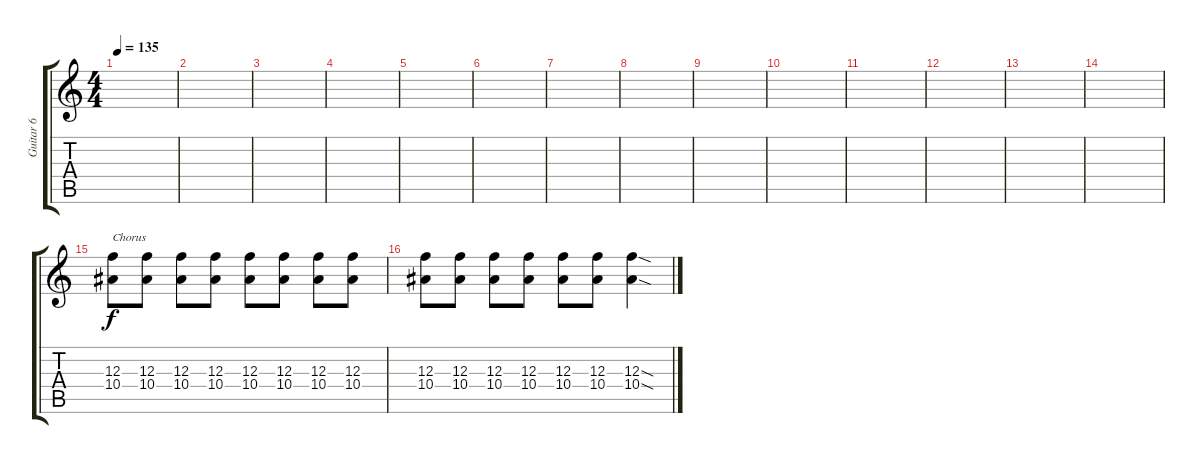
\track ("Guitar 6" "Guitar 6") {instrument distortionguitar}
\staff {score tabs}
\tuning (D4 A3 F3 C3 G2 C2) {hide}
\ts (4 4)
\tempo 135
\clef g2
\ks c
|
|
|
|
|
|
|
|
|
|
|
|
|
|
(12.3 10.4).8{txt "Chorus"} (12.3 10.4).8 (12.3 10.4).8 (12.3 10.4).8 (12.3 10.4).8 (12.3 10.4).8 (12.3 10.4).8 (12.3 10.4).8 |
(12.3 10.4).8 (12.3 10.4).8 (12.3 10.4).8 (12.3 10.4).8 (12.3 10.4).8 (12.3 10.4).8 (12.3{sod} 10.4{sod}).4
